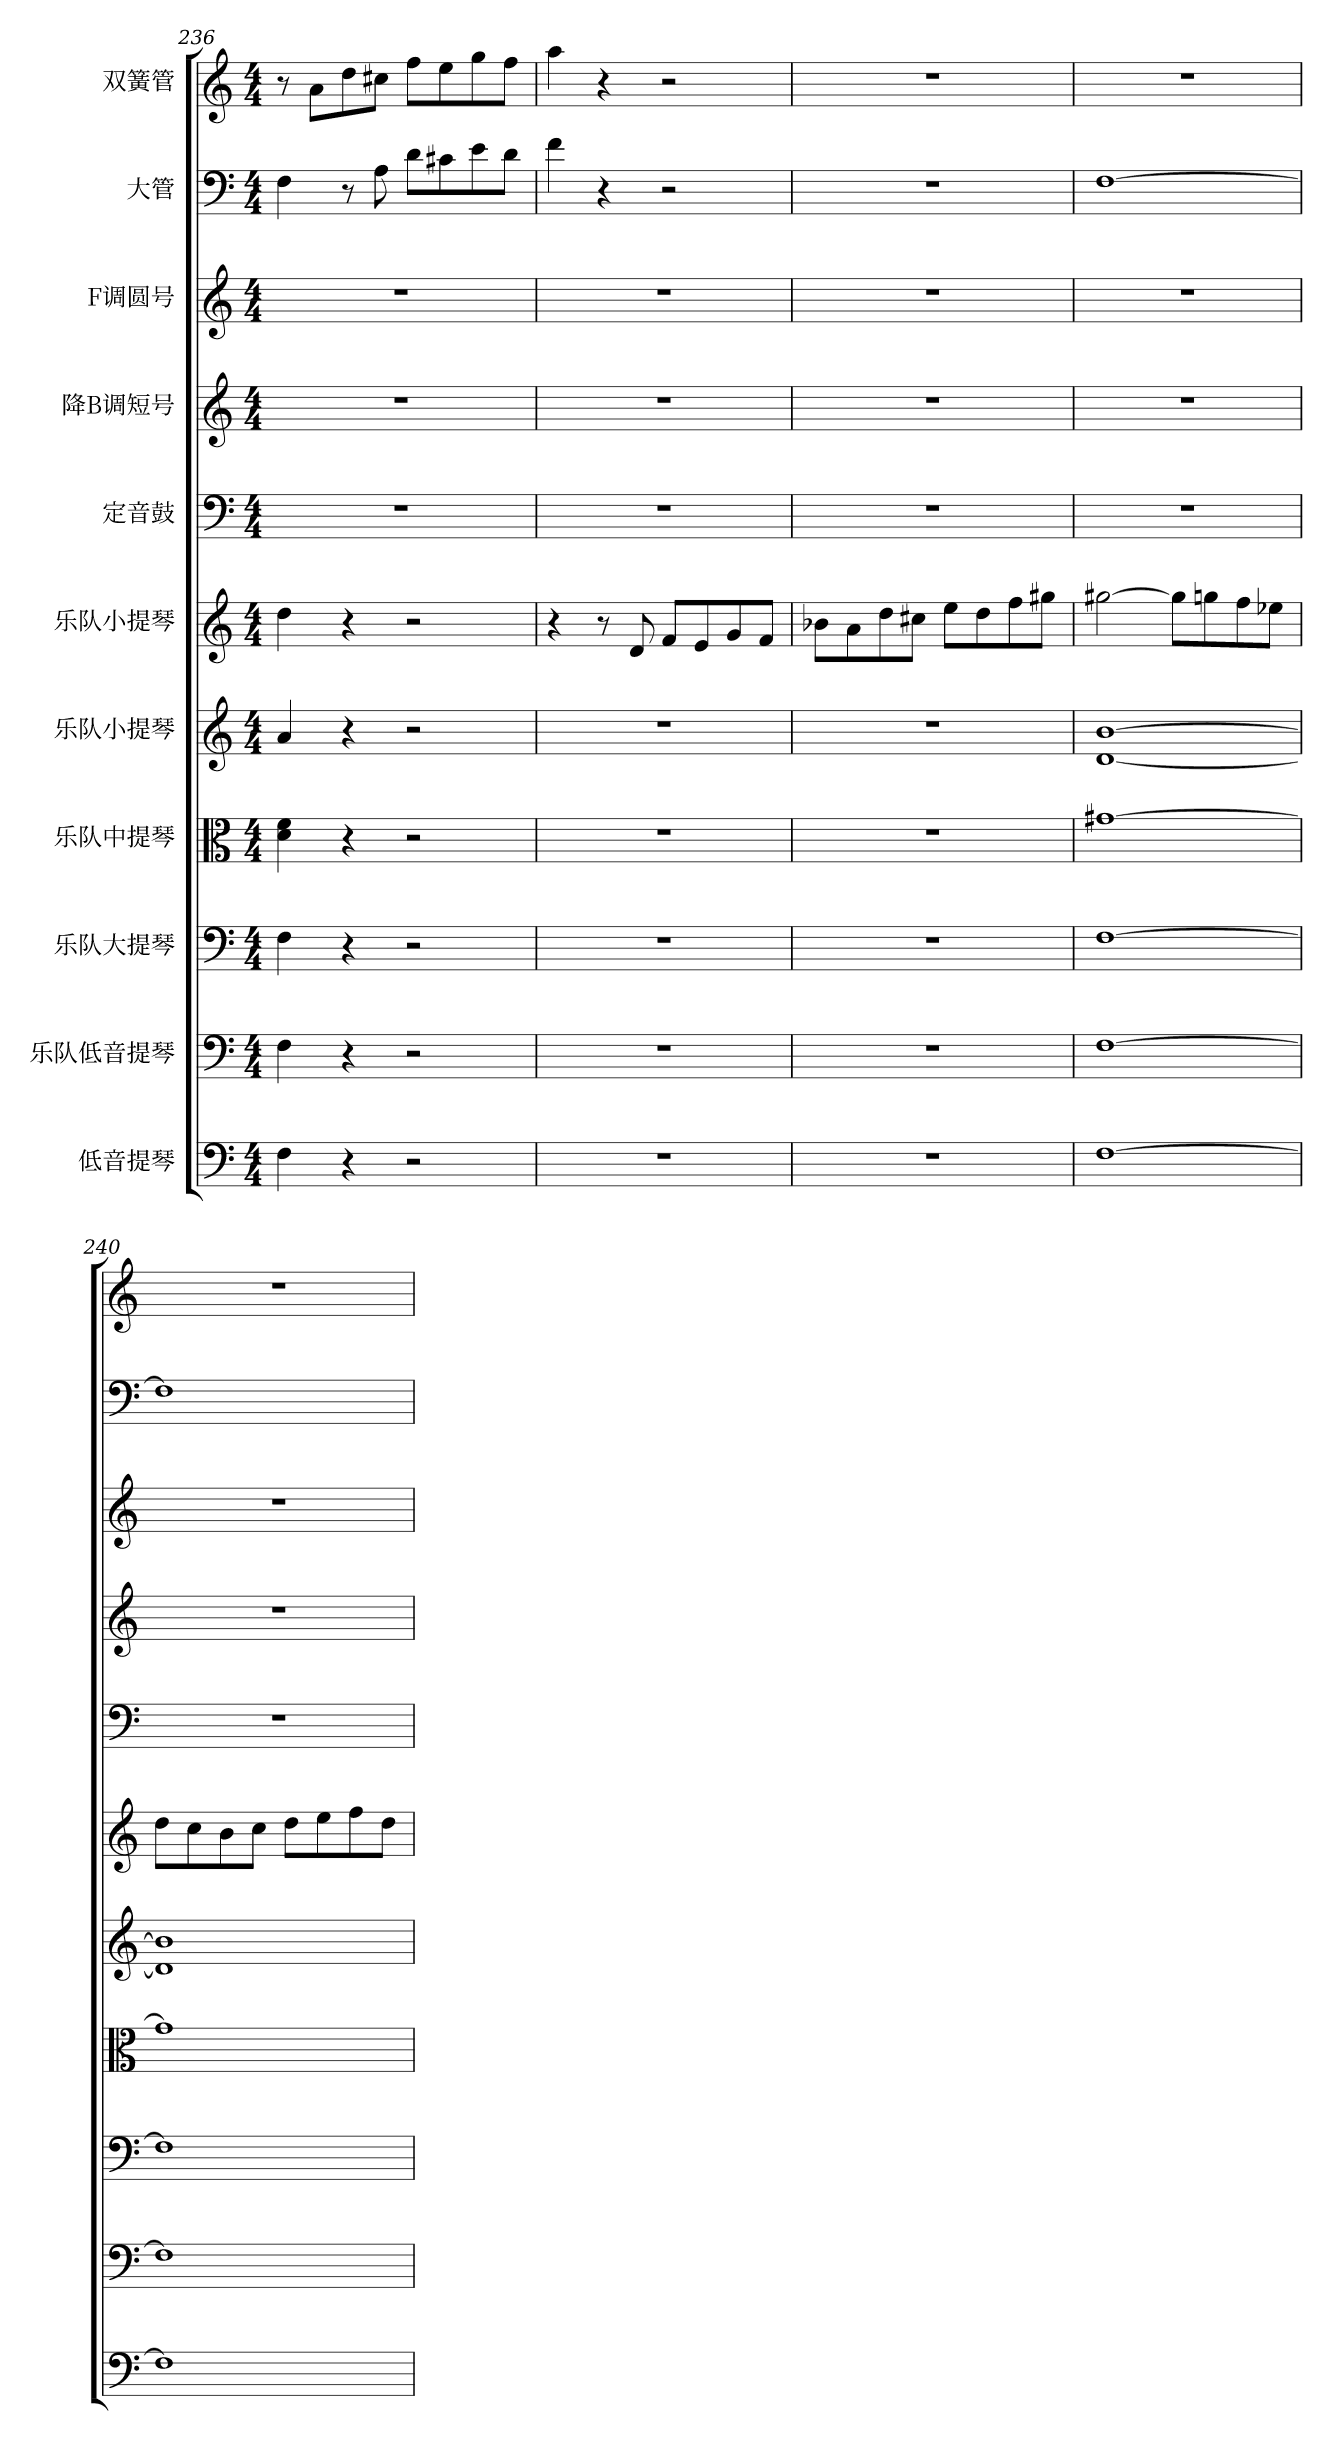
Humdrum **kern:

**kern	**kern	**kern	**kern	**kern	**kern	**kern	**kern	**kern	**kern	**kern
*part11	*part10	*part9	*part8	*part7	*part6	*part5	*part4	*part3	*part2	*part1
*staff11	*staff10	*staff9	*staff8	*staff7	*staff6	*staff5	*staff4	*staff3	*staff2	*staff1
*I"低音提琴	*I"乐队低音提琴	*I"乐队大提琴	*I"乐队中提琴	*I"乐队小提琴	*I"乐队小提琴	*I"定音鼓	*I"降B调短号	*I"F调圆号	*I"大管	*I"双簧管
*clefF4	*clefF4	*clefF4	*clefC3	*clefG2	*clefG2	*clefF4	*clefG2	*clefG2	*clefF4	*clefG2
*ITrd7c12	*ITrd7c12	*	*	*	*	*	*ITrd1c2	*ITrd4c7	*	*
*k[]	*k[]	*k[]	*k[]	*k[]	*k[]	*k[]	*k[b-e-]	*k[b-]	*k[]	*k[]
*M4/4	*M4/4	*M4/4	*M4/4	*M4/4	*M4/4	*M4/4	*M4/4	*M4/4	*M4/4	*M4/4
=236	=236	=236	=236	=236	=236	=236	=236	=236	=236	=236
4FF\	4FF\	4F\	4d\ 4f\	4a/	4dd\	1r	1r	1r	4F\	8r
.	.	.	.	.	.	.	.	.	.	8a\L
4r	4r	4r	4r	4r	4r	.	.	.	8r	8dd\
.	.	.	.	.	.	.	.	.	8A\	8cc#X\J
2r	2r	2r	2r	2r	2r	.	.	.	8d\L	8ff\L
.	.	.	.	.	.	.	.	.	8c#X\	8ee\
.	.	.	.	.	.	.	.	.	8e\	8gg\
.	.	.	.	.	.	.	.	.	8d\J	8ff\J
!!LO:PB:g=z
=237	=237	=237	=237	=237	=237	=237	=237	=237	=237	=237
1r	1r	1r	1r	1r	4r	1r	1r	1r	4f\	4aa\
.	.	.	.	.	8r	.	.	.	4r	4r
.	.	.	.	.	8d/	.	.	.	.	.
.	.	.	.	.	8f/L	.	.	.	2r	2r
.	.	.	.	.	8e/	.	.	.	.	.
.	.	.	.	.	8g/	.	.	.	.	.
.	.	.	.	.	8f/J	.	.	.	.	.
=238	=238	=238	=238	=238	=238	=238	=238	=238	=238	=238
1r	1r	1r	1r	1r	8b-X\L	1r	1r	1r	1r	1r
.	.	.	.	.	8a\	.	.	.	.	.
.	.	.	.	.	8dd\	.	.	.	.	.
.	.	.	.	.	8cc#X\J	.	.	.	.	.
.	.	.	.	.	8ee\L	.	.	.	.	.
.	.	.	.	.	8dd\	.	.	.	.	.
.	.	.	.	.	8ff\	.	.	.	.	.
.	.	.	.	.	8gg#X\J	.	.	.	.	.
=239	=239	=239	=239	=239	=239	=239	=239	=239	=239	=239
[1FF	[1FF	[1F	[1g#X	[1d [1b	[2gg#X\	1r	1r	1r	[1F	1r
.	.	.	.	.	8gg#\L]	.	.	.	.	.
.	.	.	.	.	8ggn\	.	.	.	.	.
.	.	.	.	.	8ff\	.	.	.	.	.
.	.	.	.	.	8ee-X\J	.	.	.	.	.
=240	=240	=240	=240	=240	=240	=240	=240	=240	=240	=240
1FF]	1FF]	1F]	1g#]	1d] 1b]	8dd\L	1r	1r	1r	1F]	1r
.	.	.	.	.	8cc\	.	.	.	.	.
.	.	.	.	.	8b\	.	.	.	.	.
.	.	.	.	.	8cc\J	.	.	.	.	.
.	.	.	.	.	8dd\L	.	.	.	.	.
.	.	.	.	.	8ee\	.	.	.	.	.
.	.	.	.	.	8ff\	.	.	.	.	.
.	.	.	.	.	8dd\J	.	.	.	.	.
=	=	=	=	=	=	=	=	=	=	=
*-	*-	*-	*-	*-	*-	*-	*-	*-	*-	*-
